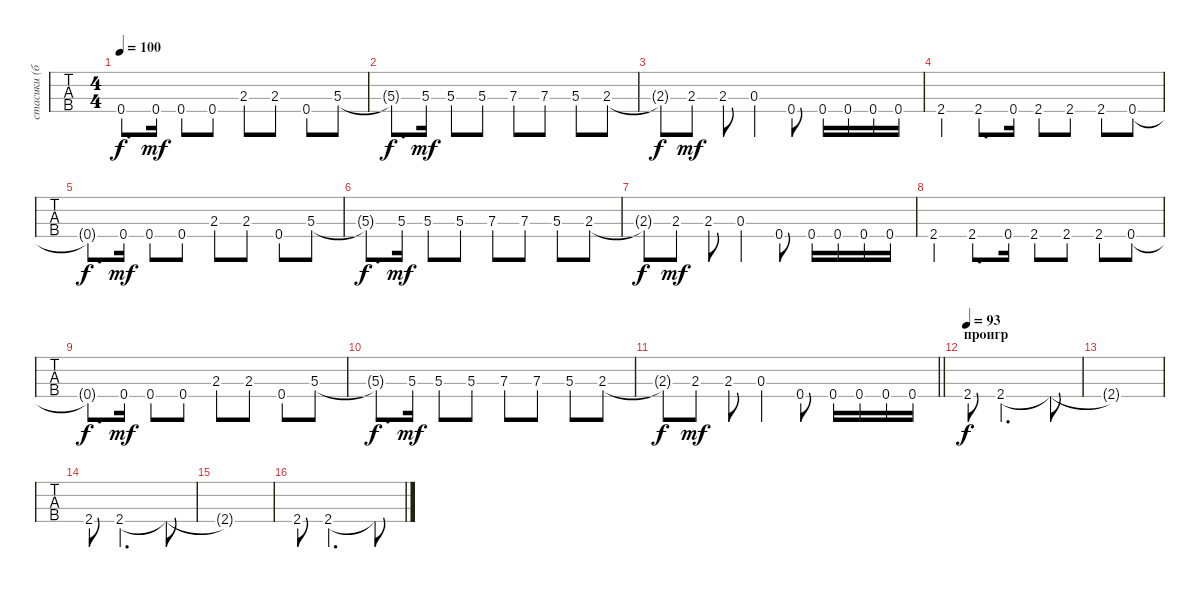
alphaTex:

\track ("стасики (бас)" "стасики (б") {instrument electricbassfinger}
\staff {tabs}
\tuning (G2 D2 A1 E1) {hide}
\ts (4 4)
\tempo 100
\clef f4
\ks c
0.4{t}.8{d dy f} 0.4.16{dy mf} 0.4.8 0.4.8 2.3.8 2.3.8 0.4.8 5.3.8 |
5.3{t}.8{d dy f} 5.3.16{dy mf} 5.3.8 5.3.8 7.3.8 7.3.8 5.3.8 2.3.8 |
2.3{t}.8{dy f} 2.3.8{dy mf} 2.3.8 0.3{st}.4 0.4{st}.8 0.4.16 0.4.16 0.4.16 0.4.16 |
2.4.4 2.4.8{d} 0.4.16 2.4.8 2.4.8 2.4.8 0.4.8 |
0.4{t}.8{d dy f} 0.4.16{dy mf} 0.4.8 0.4.8 2.3.8 2.3.8 0.4.8 5.3.8 |
5.3{t}.8{d dy f} 5.3.16{dy mf} 5.3.8 5.3.8 7.3.8 7.3.8 5.3.8 2.3.8 |
2.3{t}.8{dy f} 2.3.8{dy mf} 2.3.8 0.3{st}.4 0.4{st}.8 0.4.16 0.4.16 0.4.16 0.4.16 |
2.4.4 2.4.8{d} 0.4.16 2.4.8 2.4.8 2.4.8 0.4.8 |
0.4{t}.8{d dy f} 0.4.16{dy mf} 0.4.8 0.4.8 2.3.8 2.3.8 0.4.8 5.3.8 |
5.3{t}.8{d dy f} 5.3.16{dy mf} 5.3.8 5.3.8 7.3.8 7.3.8 5.3.8 2.3.8 |
\barLineRight lightlight
2.3{t}.8{dy f} 2.3.8{dy mf} 2.3.8 0.3{st}.4 0.4{st}.8 0.4.16 0.4.16 0.4.16 0.4.16 |
\section ("" "проигр")
\tempo 93
2.4{st}.8{dy f} 2.4.2{d} 2.4{t}.8 |
2.4{t}.1 |
2.4{st}.8 2.4.2{d} 2.4{t}.8 |
2.4{t}.1 |
2.4{st}.8 2.4.2{d} 2.4{t}.8
